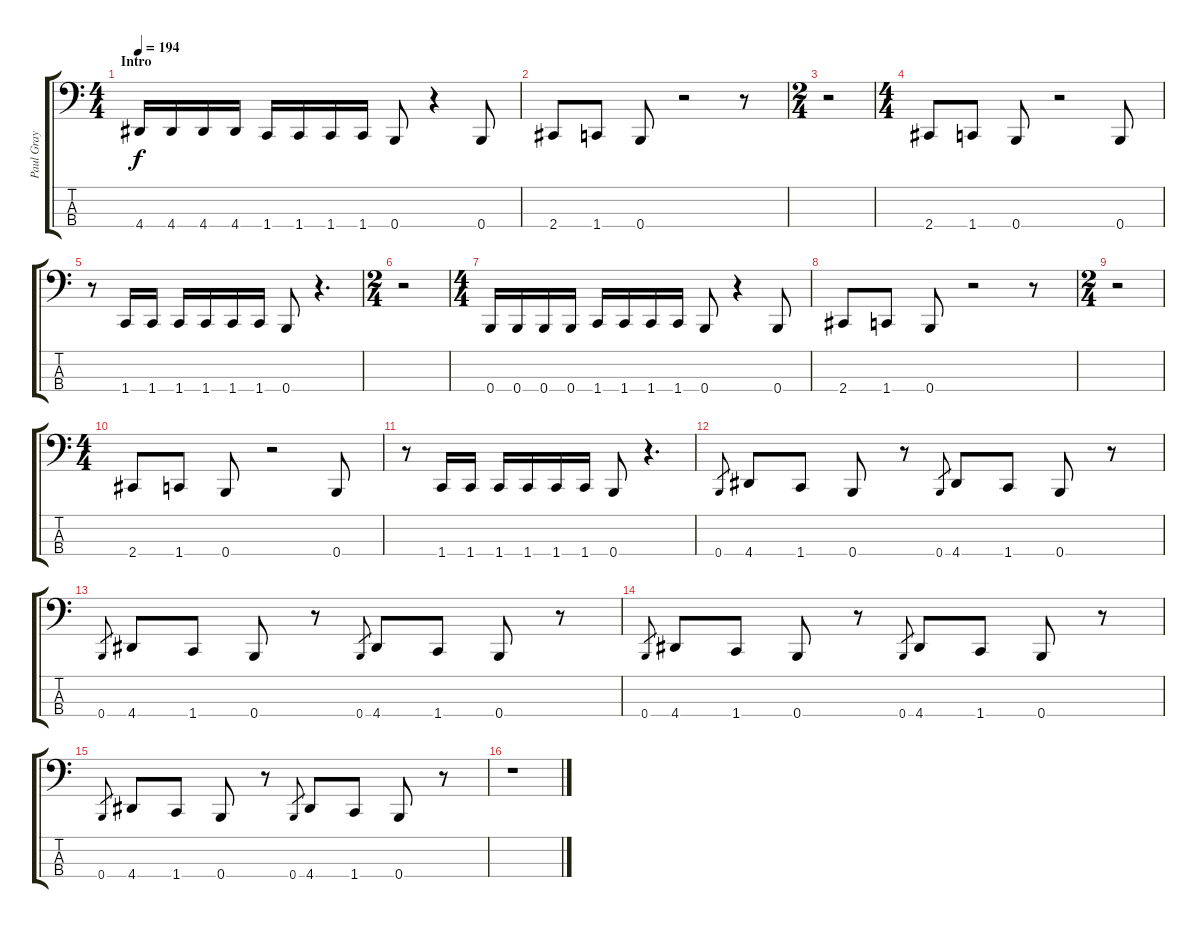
\track ("Paul Gray" "Paul Gray") {instrument electricbasspick}
\staff {score tabs}
\tuning (E2 B1 Gb1 B0) {hide}
\ts (4 4)
\section ("" "Intro")
\tempo 194
\clef f4
\ks c
4.4.16{dy f instrument electricbasspick} 4.4.16 4.4.16 4.4.16 1.4.16 1.4.16 1.4.16 1.4.16 0.4.8 r.4 0.4.8 |
2.4.8 1.4.8 0.4.8 r.2 r.8 |
\ts (2 4)
r.2 |
\ts (4 4)
2.4.8 1.4.8 0.4.8 r.2 0.4.8 |
r.8 1.4.16 1.4.16 1.4.16 1.4.16 1.4.16 1.4.16 0.4.8 r.4{d} |
\ts (2 4)
r.2 |
\ts (4 4)
0.4.16 0.4.16 0.4.16 0.4.16 1.4.16 1.4.16 1.4.16 1.4.16 0.4.8 r.4 0.4.8 |
2.4.8 1.4.8 0.4.8 r.2 r.8 |
\ts (2 4)
r.2 |
\ts (4 4)
2.4.8 1.4.8 0.4.8 r.2 0.4.8 |
r.8 1.4.16 1.4.16 1.4.16 1.4.16 1.4.16 1.4.16 0.4.8 r.4{d} |
0.4.8{gr} 4.4.8 1.4.8 0.4.8 r.8 0.4.8{gr} 4.4.8 1.4.8 0.4.8 r.8 |
0.4.8{gr} 4.4.8 1.4.8 0.4.8 r.8 0.4.8{gr} 4.4.8 1.4.8 0.4.8 r.8 |
0.4.8{gr} 4.4.8 1.4.8 0.4.8 r.8 0.4.8{gr} 4.4.8 1.4.8 0.4.8 r.8 |
0.4.8{gr} 4.4.8 1.4.8 0.4.8 r.8 0.4.8{gr} 4.4.8 1.4.8 0.4.8 r.8 |
r.1
